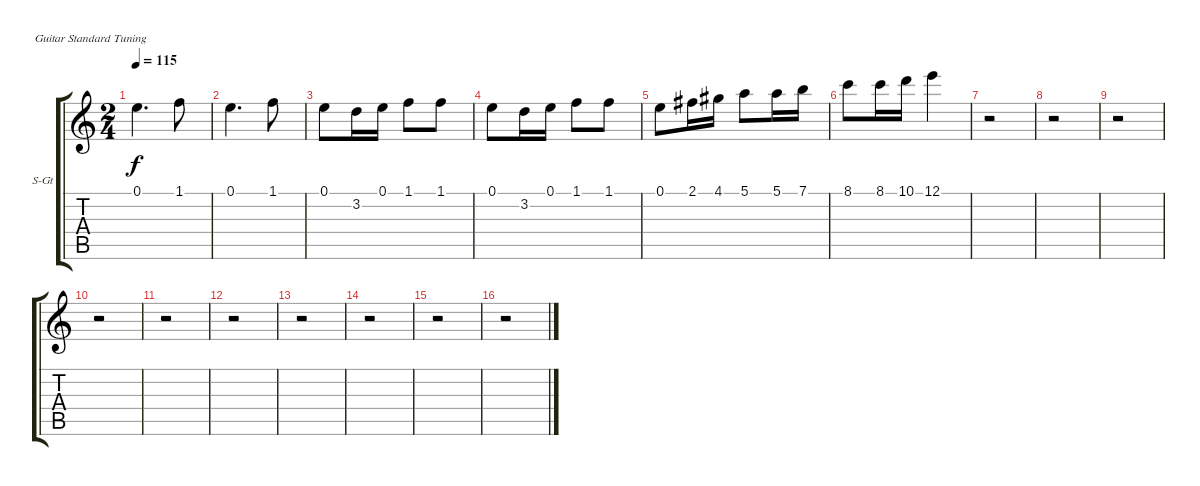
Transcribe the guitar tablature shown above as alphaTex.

\defaultSystemsLayout 4
\bracketExtendMode groupsimilarinstruments
\firstSystemTrackNameOrientation horizontal
\otherSystemsTrackNameOrientation horizontal
\track ("Violin 2" "S-Gt") {instrument acousticguitarsteel}
\staff {score tabs}
\tuning (E4 B3 G3 D3 A2 E2)
\ts (2 4)
\tempo 115
\clef g2
\ks c
0.1.4{d dy f} 1.1.8 |
0.1.4{d} 1.1.8 |
0.1.8 3.2.16 0.1.16 1.1.8 1.1.8 |
0.1.8 3.2.16 0.1.16 1.1.8 1.1.8 |
0.1.8 2.1.16 4.1.16 5.1.8 5.1.16 7.1.16 |
8.1.8 8.1.16 10.1.16 12.1.4 |
r.2 |
r.2 |
r.2 |
r.2 |
r.2 |
r.2 |
r.2 |
r.2 |
r.2 |
r.2
